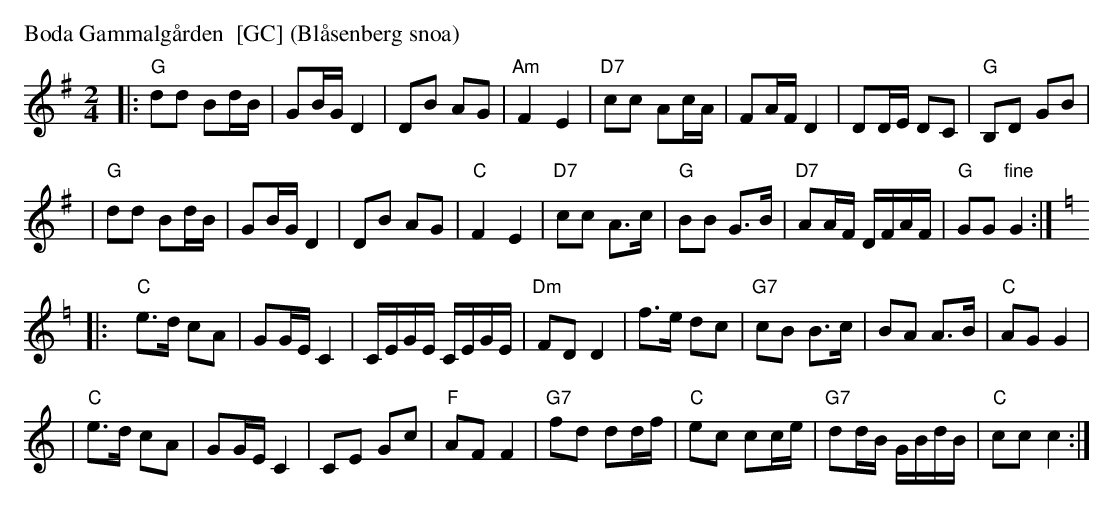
X:1
M: polka, g\aangl\aat
P: Boda Gammalg\aarden  [GC] (Bl\aasenberg snoa)
M: 2/4
L: 1/16
K: G
|: "G"d2d2 B2dB |    G2BG D4   |     D2B2 A2G2 | "Am"F4    E4 \
| "D7"c2c2 A2cA |    F2AF D4   |     D2DE D2C2 |  "G"B,2D2 G2B2 |
|  "G"d2d2 B2dB |    G2BG D4   |     D2B2 A2G2 |  "C"F4    E4 \
| "D7"c2c2 A3c  | "G"B2B2 G3B  | "D7"A2AF DFAF |  "G"G2G2 "fine"G4 :| [K:C=f]
K: C
|: "C"e3d  c2A2 |    G2GE C4   |     CEGE CEGE | "Dm"F2D2  D4 \
|     f3e  d2c2 |"G7"c2B2 B3c  |     B2A2 A3B  |  "C"A2G2  G4 |
|  "C"e3d  c2A2 |    G2GE C4   |     C2E2 G2c2 |  "F"A2F2  F4 \
| "G7"f2d2 d2df | "C"e2c2 c2ce | "G7"d2dB GBdB |  "C"c2c2  c4 :|
